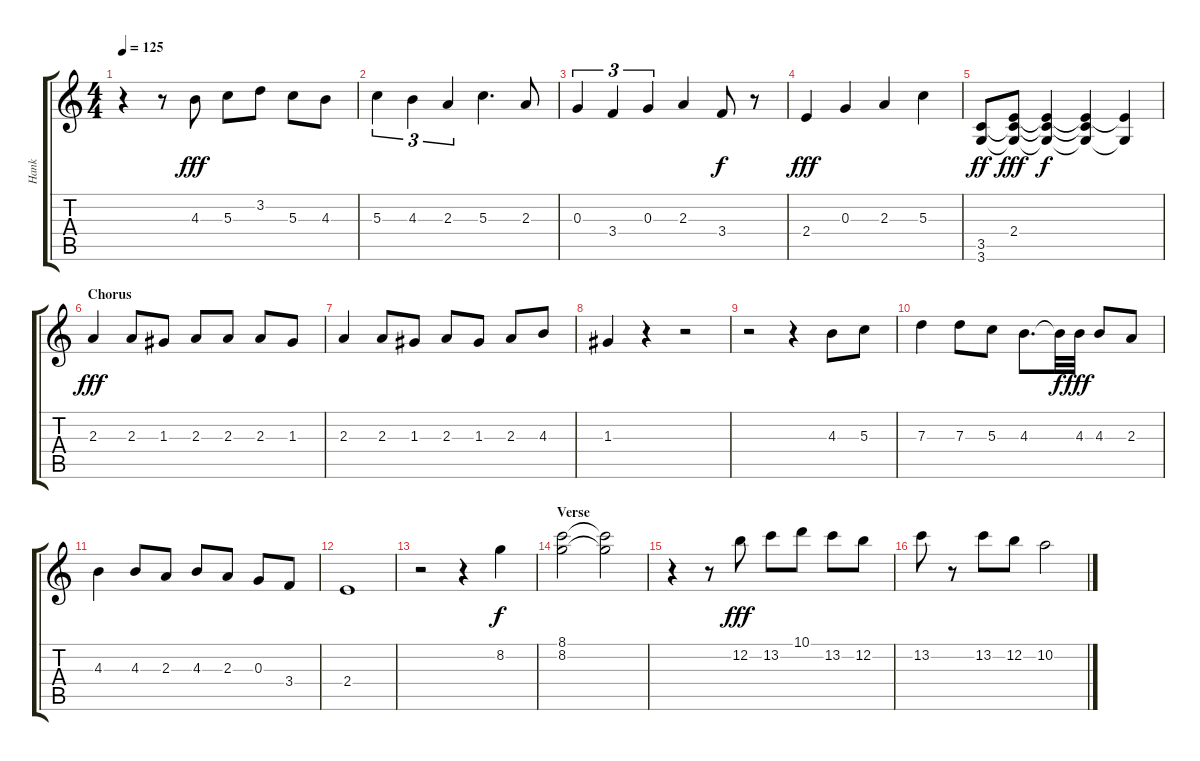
\track ("Hank" "Hank") {instrument electricguitarjazz}
\staff {score tabs}
\tuning (E4 B3 G3 D3 A2 E2) {hide}
\ts (4 4)
\tempo 125
\clef g2
\ks c
r.4{dy fff} r.8 4.3.8 5.3.8 3.2.8 5.3.8 4.3.8 |
5.3.4{tu (3 2)} 4.3.4{tu (3 2)} 2.3.4{tu (3 2)} 5.3.4{d} 2.3.8 |
0.3.4{tu (3 2)} 3.4.4{tu (3 2)} 0.3.4{tu (3 2)} 2.3.4 3.4.8{dy f} r.8 |
2.4.4{dy fff} 0.3.4 2.3.4 5.3.4 |
(3.5 3.6).8{dy ff} (2.4 3.5{t} 3.6{t}).8{dy fff} (2.4{t} 3.5{t} 3.6{t}).4{dy f} (2.4{t} 3.5{t} 3.6{t}).4 (2.4{t} 3.6{t}).4 |
\section ("" "Chorus")
2.3.4{dy fff volume 16 instrument electricguitarmuted} 2.3.8 1.3.8 2.3.8 2.3.8 2.3.8 1.3.8 |
2.3.4 2.3.8 1.3.8 2.3.8 1.3.8 2.3.8 4.3.8 |
1.3.4 r.4 r.2 |
r.2 r.4 4.3.8 5.3.8 |
7.3.4 7.3.8 5.3.8 4.3.8{d} 4.3{t}.32{dy f} 4.3.32{dy fff} 4.3.8 2.3.8 |
4.3.4 4.3.8 2.3.8 4.3.8 2.3.8 0.3.8 3.4.8 |
2.4.1 |
r.2 r.4 8.2.4{dy f} |
\section ("" "Verse")
(8.1 8.2).2 (8.1{t} 8.2{t}).2 |
r.4 r.8 12.2.8{dy fff} 13.2.8 10.1.8 13.2.8 12.2.8 |
13.2.8 r.8 13.2.8 12.2.8 10.2.2
